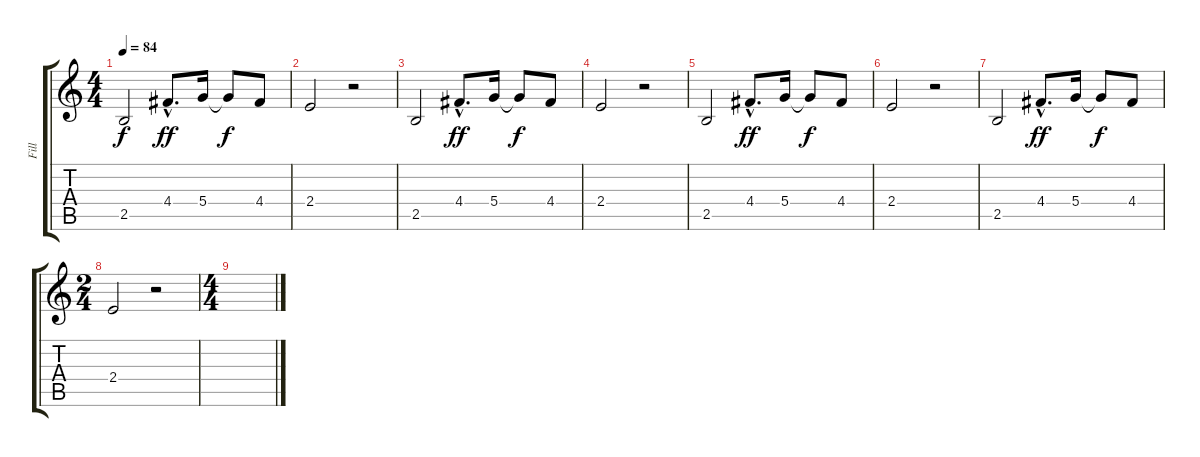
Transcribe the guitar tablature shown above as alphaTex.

\track ("Fill" "Fill") {instrument acousticguitarnylon}
\staff {score tabs}
\tuning (E4 B3 G3 D3 A2 E2) {hide}
\ts (4 4)
\tempo 84
\clef g2
\ks c
2.5.2{dy f} 4.4{hac}.8{d dy ff} 5.4.16 5.4{t}.8{dy f} 4.4.8 |
2.4.2 r.2 |
2.5.2 4.4{hac}.8{d dy ff} 5.4.16 5.4{t}.8{dy f} 4.4.8 |
2.4.2 r.2 |
2.5.2 4.4{hac}.8{d dy ff} 5.4.16 5.4{t}.8{dy f} 4.4.8 |
2.4.2 r.2 |
2.5.2 4.4{hac}.8{d dy ff} 5.4.16 5.4{t}.8{dy f} 4.4.8 |
\ts (2 4)
2.4.2 r.2 |
\ts (4 4)
